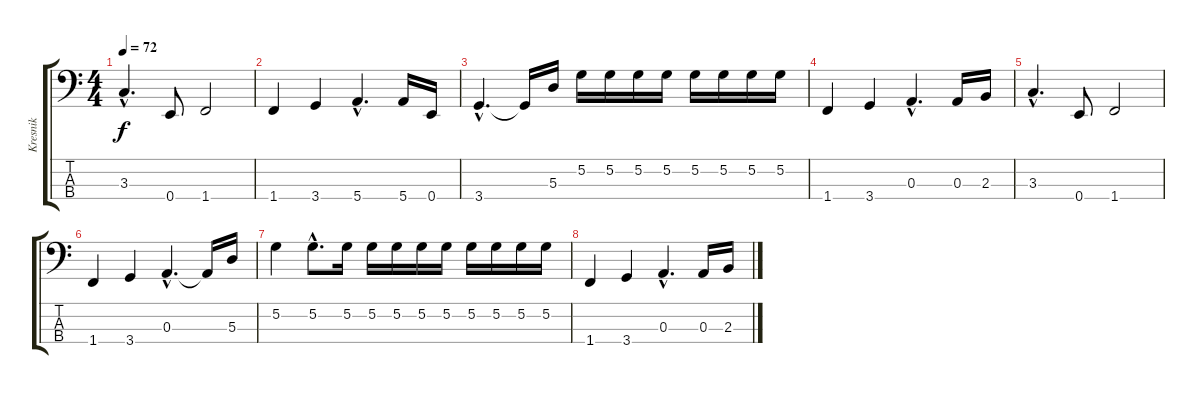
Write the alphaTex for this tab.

\track ("Kresnik" "Kresnik") {instrument electricbassfinger}
\staff {score tabs}
\tuning (G2 D2 A1 E1) {hide}
\ts (4 4)
\tempo 72
\clef f4
\ks c
3.3{hac}.4{d dy f} 0.4.8 1.4.2 |
1.4.4 3.4.4 5.4{hac}.4{d} 5.4.16 0.4.16 |
3.4{hac}.4{d} 3.4{t}.16 5.3.16 5.2.16 5.2.16 5.2.16 5.2.16 5.2.16 5.2.16 5.2.16 5.2.16 |
1.4.4 3.4.4 0.3{hac}.4{d} 0.3.16 2.3.16 |
3.3{hac}.4{d} 0.4.8 1.4.2 |
1.4.4 3.4.4 0.3{hac}.4{d} 0.3{t}.16 5.3.16 |
5.2.4{volume 0} 5.2{hac}.8{d} 5.2.16 5.2.16 5.2.16 5.2.16 5.2.16 5.2.16 5.2.16 5.2.16 5.2.16 |
1.4.4 3.4.4 0.3{hac}.4{d} 0.3.16 2.3.16
